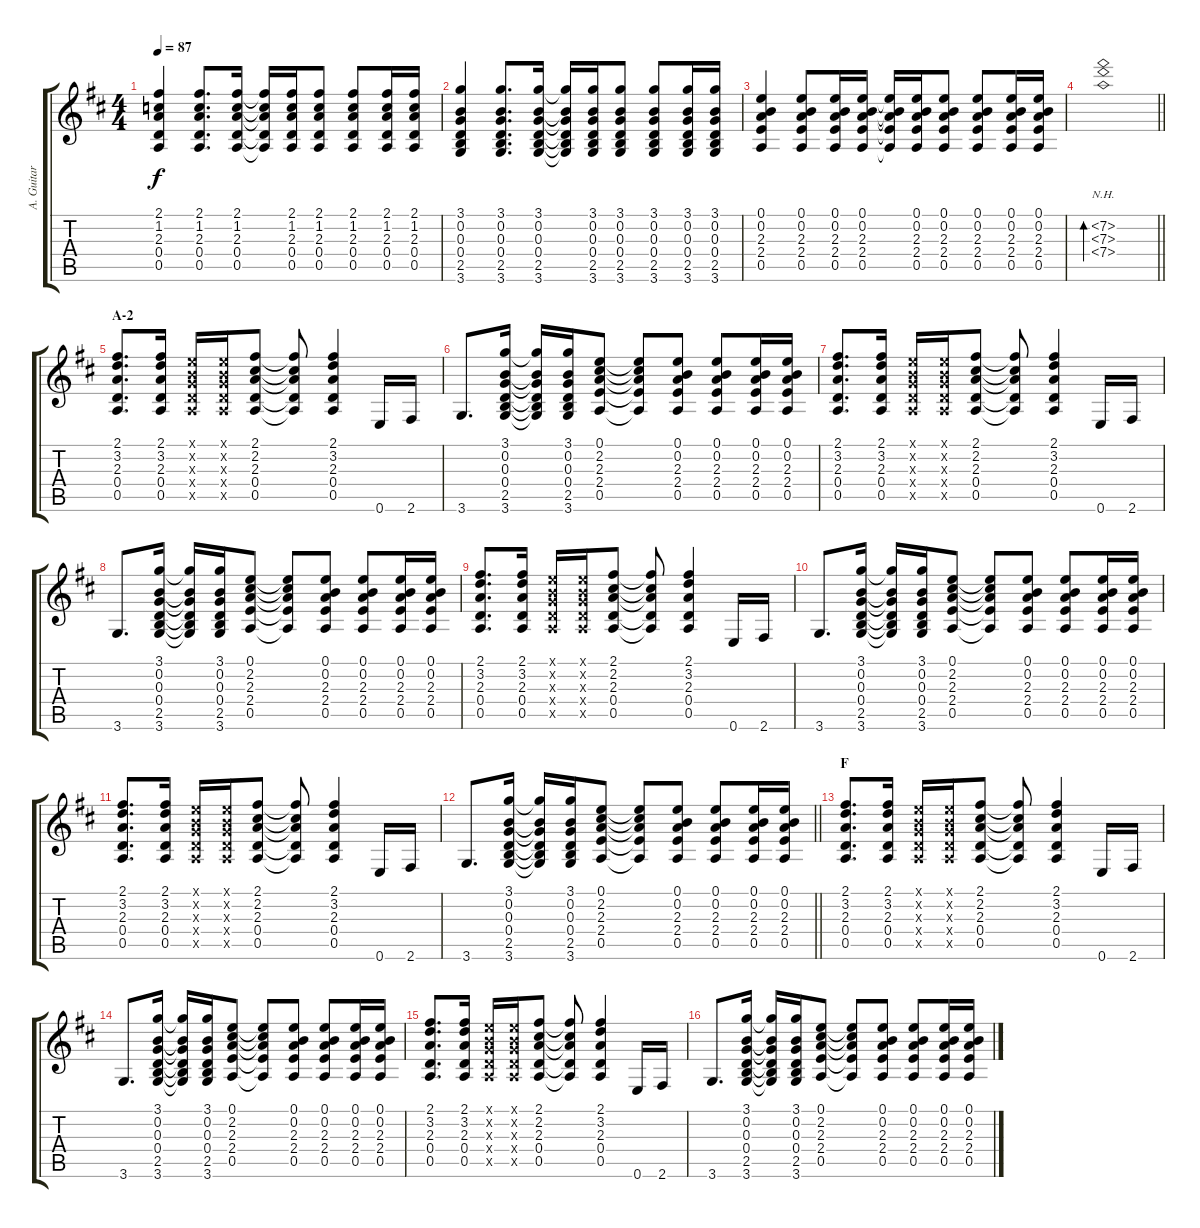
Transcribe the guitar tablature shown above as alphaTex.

\track ("A. Guitar II" "A. Guitar ") {instrument acousticguitarsteel}
\staff {score tabs}
\tuning (E4 B3 G3 D3 A2 E2) {hide}
\ts (4 4)
\tempo 87
\clef g2
\ks d
(2.1 1.2 2.3 0.4 0.5).4{dy f} (2.1 1.2 2.3 0.4 0.5).8{d} (2.1 1.2 2.3 0.4 0.5).16 (2.1{t} 1.2{t} 2.3{t} 0.4{t} 0.5{t}).16 (2.1 1.2 2.3 0.4 0.5).16 (2.1 1.2 2.3 0.4 0.5).8 (2.1 1.2 2.3 0.4 0.5).8 (2.1 1.2 2.3 0.4 0.5).16 (2.1 1.2 2.3 0.4 0.5).16 |
(3.1 0.2 0.3 0.4 2.5 3.6).4 (3.1 0.2 0.3 0.4 2.5 3.6).8{d} (3.1 0.2 0.3 0.4 2.5 3.6).16 (3.1{t} 0.2{t} 0.3{t} 0.4{t} 2.5{t} 3.6{t}).16 (3.1 0.2 0.3 0.4 2.5 3.6).16 (3.1 0.2 0.3 0.4 2.5 3.6).8 (3.1 0.2 0.3 0.4 2.5 3.6).8 (3.1 0.2 0.3 0.4 2.5 3.6).16 (3.1 0.2 0.3 0.4 2.5 3.6).16 |
(0.1 0.2 2.3 2.4 0.5).4 (0.1 0.2 2.3 2.4 0.5).8 (0.1 0.2 2.3 2.4 0.5).16 (0.1 0.2 2.3 2.4 0.5).16 (0.1{t} 0.2{t} 2.3{t} 2.4{t} 0.5{t}).16 (0.1 0.2 2.3 2.4 0.5).16 (0.1 0.2 2.3 2.4 0.5).8 (0.1 0.2 2.3 2.4 0.5).8 (0.1 0.2 2.3 2.4 0.5).16 (0.1 0.2 2.3 2.4 0.5).16 |
\barLineRight lightlight
(7.2{nh} 7.3{nh} 7.4{nh}).1{bd 120} |
\section ("" "A-2")
(2.1 3.2 2.3 0.4 0.5).8{d} (2.1 3.2 2.3 0.4 0.5).16 (0.1{x} 0.2{x} 0.3{x} 0.4{x} 0.5{x}).16 (0.1{x} 0.2{x} 0.3{x} 0.4{x} 0.5{x}).16 (2.1 2.2 2.3 0.4 0.5).8 (2.1{t} 2.2{t} 2.3{t} 0.4{t} 0.5{t}).8 (2.1 3.2 2.3 0.4 0.5).4 0.6.16 2.6.16 |
3.6.8{d} (3.1 0.2 0.3 0.4 2.5 3.6).16 (3.1{t} 0.2{t} 0.3{t} 0.4{t} 2.5{t} 3.6{t}).16 (3.1 0.2 0.3 0.4 2.5 3.6).16 (0.1 2.2 2.3 2.4 0.5).8 (0.1{t} 2.2{t} 2.3{t} 2.4{t} 0.5{t}).8 (0.1 0.2 2.3 2.4 0.5).8 (0.1 0.2 2.3 2.4 0.5).8 (0.1 0.2 2.3 2.4 0.5).16 (0.1 0.2 2.3 2.4 0.5).16 |
(2.1 3.2 2.3 0.4 0.5).8{d} (2.1 3.2 2.3 0.4 0.5).16 (0.1{x} 0.2{x} 0.3{x} 0.4{x} 0.5{x}).16 (0.1{x} 0.2{x} 0.3{x} 0.4{x} 0.5{x}).16 (2.1 2.2 2.3 0.4 0.5).8 (2.1{t} 2.2{t} 2.3{t} 0.4{t} 0.5{t}).8 (2.1 3.2 2.3 0.4 0.5).4 0.6.16 2.6.16 |
3.6.8{d} (3.1 0.2 0.3 0.4 2.5 3.6).16 (3.1{t} 0.2{t} 0.3{t} 0.4{t} 2.5{t} 3.6{t}).16 (3.1 0.2 0.3 0.4 2.5 3.6).16 (0.1 2.2 2.3 2.4 0.5).8 (0.1{t} 2.2{t} 2.3{t} 2.4{t} 0.5{t}).8 (0.1 0.2 2.3 2.4 0.5).8 (0.1 0.2 2.3 2.4 0.5).8 (0.1 0.2 2.3 2.4 0.5).16 (0.1 0.2 2.3 2.4 0.5).16 |
(2.1 3.2 2.3 0.4 0.5).8{d} (2.1 3.2 2.3 0.4 0.5).16 (0.1{x} 0.2{x} 0.3{x} 0.4{x} 0.5{x}).16 (0.1{x} 0.2{x} 0.3{x} 0.4{x} 0.5{x}).16 (2.1 2.2 2.3 0.4 0.5).8 (2.1{t} 2.2{t} 2.3{t} 0.4{t} 0.5{t}).8 (2.1 3.2 2.3 0.4 0.5).4 0.6.16 2.6.16 |
3.6.8{d} (3.1 0.2 0.3 0.4 2.5 3.6).16 (3.1{t} 0.2{t} 0.3{t} 0.4{t} 2.5{t} 3.6{t}).16 (3.1 0.2 0.3 0.4 2.5 3.6).16 (0.1 2.2 2.3 2.4 0.5).8 (0.1{t} 2.2{t} 2.3{t} 2.4{t} 0.5{t}).8 (0.1 0.2 2.3 2.4 0.5).8 (0.1 0.2 2.3 2.4 0.5).8 (0.1 0.2 2.3 2.4 0.5).16 (0.1 0.2 2.3 2.4 0.5).16 |
(2.1 3.2 2.3 0.4 0.5).8{d} (2.1 3.2 2.3 0.4 0.5).16 (0.1{x} 0.2{x} 0.3{x} 0.4{x} 0.5{x}).16 (0.1{x} 0.2{x} 0.3{x} 0.4{x} 0.5{x}).16 (2.1 2.2 2.3 0.4 0.5).8 (2.1{t} 2.2{t} 2.3{t} 0.4{t} 0.5{t}).8 (2.1 3.2 2.3 0.4 0.5).4 0.6.16 2.6.16 |
\barLineRight lightlight
3.6.8{d} (3.1 0.2 0.3 0.4 2.5 3.6).16 (3.1{t} 0.2{t} 0.3{t} 0.4{t} 2.5{t} 3.6{t}).16 (3.1 0.2 0.3 0.4 2.5 3.6).16 (0.1 2.2 2.3 2.4 0.5).8 (0.1{t} 2.2{t} 2.3{t} 2.4{t} 0.5{t}).8 (0.1 0.2 2.3 2.4 0.5).8 (0.1 0.2 2.3 2.4 0.5).8 (0.1 0.2 2.3 2.4 0.5).16 (0.1 0.2 2.3 2.4 0.5).16 |
\section ("" "F")
(2.1 3.2 2.3 0.4 0.5).8{d} (2.1 3.2 2.3 0.4 0.5).16 (0.1{x} 0.2{x} 0.3{x} 0.4{x} 0.5{x}).16 (0.1{x} 0.2{x} 0.3{x} 0.4{x} 0.5{x}).16 (2.1 2.2 2.3 0.4 0.5).8 (2.1{t} 2.2{t} 2.3{t} 0.4{t} 0.5{t}).8 (2.1 3.2 2.3 0.4 0.5).4 0.6.16 2.6.16 |
3.6.8{d} (3.1 0.2 0.3 0.4 2.5 3.6).16 (3.1{t} 0.2{t} 0.3{t} 0.4{t} 2.5{t} 3.6{t}).16 (3.1 0.2 0.3 0.4 2.5 3.6).16 (0.1 2.2 2.3 2.4 0.5).8 (0.1{t} 2.2{t} 2.3{t} 2.4{t} 0.5{t}).8 (0.1 0.2 2.3 2.4 0.5).8 (0.1 0.2 2.3 2.4 0.5).8 (0.1 0.2 2.3 2.4 0.5).16 (0.1 0.2 2.3 2.4 0.5).16 |
(2.1 3.2 2.3 0.4 0.5).8{d} (2.1 3.2 2.3 0.4 0.5).16 (0.1{x} 0.2{x} 0.3{x} 0.4{x} 0.5{x}).16 (0.1{x} 0.2{x} 0.3{x} 0.4{x} 0.5{x}).16 (2.1 2.2 2.3 0.4 0.5).8 (2.1{t} 2.2{t} 2.3{t} 0.4{t} 0.5{t}).8 (2.1 3.2 2.3 0.4 0.5).4 0.6.16 2.6.16 |
3.6.8{d} (3.1 0.2 0.3 0.4 2.5 3.6).16 (3.1{t} 0.2{t} 0.3{t} 0.4{t} 2.5{t} 3.6{t}).16 (3.1 0.2 0.3 0.4 2.5 3.6).16 (0.1 2.2 2.3 2.4 0.5).8 (0.1{t} 2.2{t} 2.3{t} 2.4{t} 0.5{t}).8 (0.1 0.2 2.3 2.4 0.5).8 (0.1 0.2 2.3 2.4 0.5).8 (0.1 0.2 2.3 2.4 0.5).16 (0.1 0.2 2.3 2.4 0.5).16
